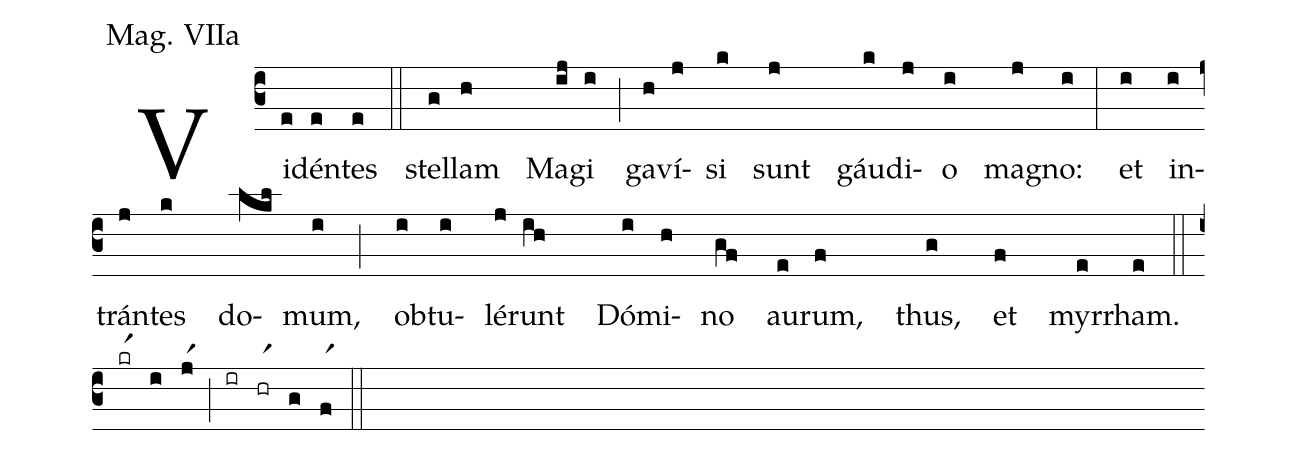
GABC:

annotation: Mag. VIIa;
%%
(c3) Vi(e)dén(e)tes(e) (::) stel(g)lam(h) Ma(ij)gi(i) (;) ga(h)ví(j)si(k) sunt(j) gáu(k)di(j)o(i) ma(j)gno:(i) (:) et(i) in(i)trán(j)tes(k) do(lkl)mum,(i) (;) ob(i)tu(i)lé(j)runt(ih) Dó(i)mi(h)no(gf) au(e)rum,(f) thus,(g) et(f) myr(e)rham.(e) (::) (zir)(krr1)(i)(jr1)(;)(ir)(hrr1)(g)(fr1)(::)
